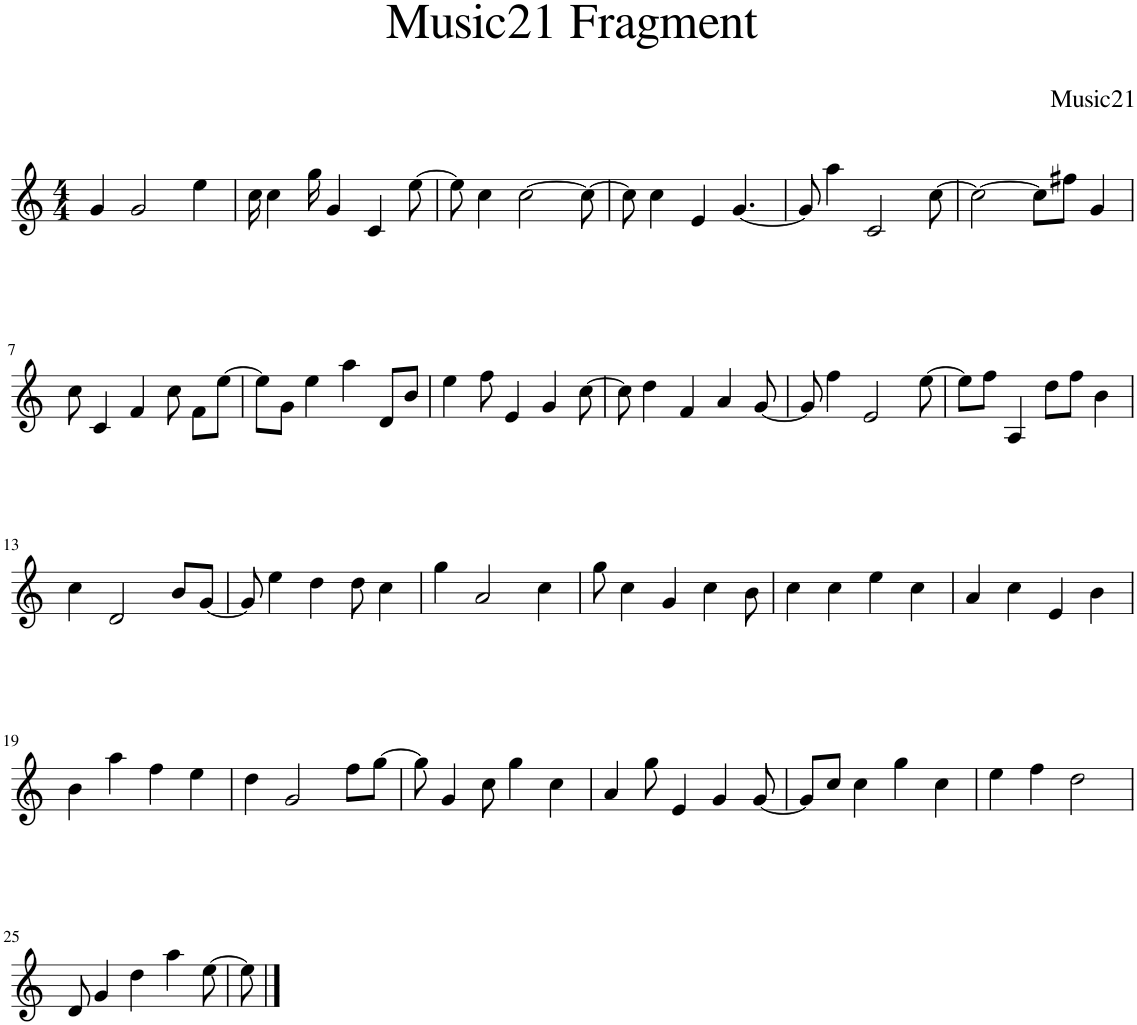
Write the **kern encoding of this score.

**kern
*part1
*staff1
*I"Piano
*I'Pno
*clefG2
*k[]
*M4/4
=1
4g/
2g/
4ee\
=2
16cc\
4cc\
16gg\
4g/
4c/
[8ee\
=3
8ee\]
4cc\
[2cc\
8cc\_
=4
8cc\]
4cc\
4e/
[4.g/
=5
8g/]
4aa\
2c/
[8cc\
=6
2cc\_
8cc\L]
8ff#X\J
4g/
!!LO:LB:g=z
=7
8cc\
4c/
4f/
8cc\
8f\L
[8ee\J
=8
8ee\L]
8g\J
4ee\
4aa\
8d/L
8b/J
=9
4ee\
8ff\
4e/
4g/
[8cc\
=10
8cc\]
4dd\
4f/
4a/
[8g/
=11
8g/]
4ff\
2e/
[8ee\
=12
8ee\L]
8ff\J
4A/
8dd\L
8ff\J
4b\
!!LO:LB:g=z
=13
4cc\
2d/
8b/L
[8g/J
=14
8g/]
4ee\
4dd\
8dd\
4cc\
=15
4gg\
2a/
4cc\
=16
8gg\
4cc\
4g/
4cc\
8b\
=17
4cc\
4cc\
4ee\
4cc\
=18
4a/
4cc\
4e/
4b\
!!LO:LB:g=z
=19
4b\
4aa\
4ff\
4ee\
=20
4dd\
2g/
8ff\L
[8gg\J
=21
8gg\]
4g/
8cc\
4gg\
4cc\
=22
4a/
8gg\
4e/
4g/
[8g/
=23
8g/L]
8cc/J
4cc\
4gg\
4cc\
=24
4ee\
4ff\
2dd\
!!LO:LB:g=z
=25
8d/
4g/
4dd\
4aa\
[8ee\
=26
8ee\]
==
*-
